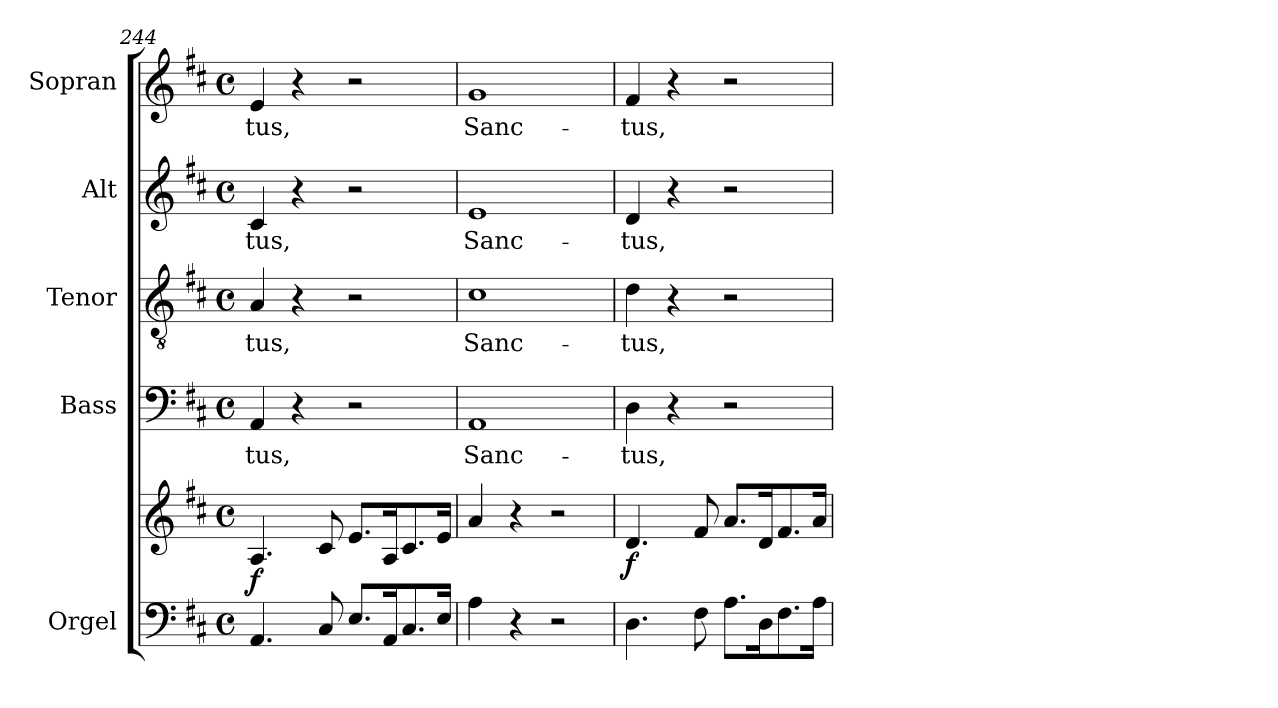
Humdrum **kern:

**kern	**kern	**dynam	**kern	**text	**kern	**text	**kern	**text	**kern	**text
*part5	*part5	*part5	*part4	*part4	*part3	*part3	*part2	*part2	*part1	*part1
*staff6	*staff5	*staff5/6	*staff4	*staff4	*staff3	*staff3	*staff2	*staff2	*staff1	*staff1
*I"Orgel	*	*	*I"Bass	*	*I"Tenor	*	*I"Alt	*	*I"Sopran	*
*I'Org.	*	*	*I'B.	*	*I'T.	*	*I'A.	*	*I'S.	*
*clefF4	*clefG2	*	*clefF4	*	*clefGv2	*	*clefG2	*	*clefG2	*
*k[f#c#]	*k[f#c#]	*	*k[f#c#]	*	*k[f#c#]	*	*k[f#c#]	*	*k[f#c#]	*
*D:	*D:	*	*D:	*	*D:	*	*D:	*	*D:	*
*M4/4	*M4/4	*	*M4/4	*	*M4/4	*	*M4/4	*	*M4/4	*
*met(c)	*met(c)	*	*met(c)	*	*met(c)	*	*met(c)	*	*met(c)	*
=244	=244	=244	=244	=244	=244	=244	=244	=244	=244	=244
!	!	!LO:DY:b	!	!LO:LY:b	!	!LO:LY:b	!	!LO:LY:b	!	!LO:LY:b
4.AA/	4.A/	f	4AA/	-tus,	4A/	-tus,	4c#/	-tus,	4e/	-tus,
.	.	.	4r	.	4r	.	4r	.	4r	.
8C#/	8c#/	.	.	.	.	.	.	.	.	.
8.E/L	8.e/L	.	2r	.	2r	.	2r	.	2r	.
16AA/k	16A/k	.	.	.	.	.	.	.	.	.
8.C#/	8.c#/	.	.	.	.	.	.	.	.	.
16E/Jk	16e/Jk	.	.	.	.	.	.	.	.	.
=245	=245	=245	=245	=245	=245	=245	=245	=245	=245	=245
!	!	!	!	!LO:LY:b	!	!LO:LY:b	!	!LO:LY:b	!	!LO:LY:b
4A\	4a/	.	1AA	Sanc-	1c#	Sanc-	1e	Sanc-	1g	Sanc-
4r	4r	.	.	.	.	.	.	.	.	.
2r	2r	.	.	.	.	.	.	.	.	.
=246	=246	=246	=246	=246	=246	=246	=246	=246	=246	=246
!	!	!LO:DY:b	!	!LO:LY:b	!	!LO:LY:b	!	!LO:LY:b	!	!LO:LY:b
4.D\	4.d/	f	4D\	-tus,	4d\	-tus,	4d/	-tus,	4f#/	-tus,
.	.	.	4r	.	4r	.	4r	.	4r	.
8F#\	8f#/	.	.	.	.	.	.	.	.	.
8.A\L	8.a/L	.	2r	.	2r	.	2r	.	2r	.
16D\k	16d/k	.	.	.	.	.	.	.	.	.
8.F#\	8.f#/	.	.	.	.	.	.	.	.	.
16A\Jk	16a/Jk	.	.	.	.	.	.	.	.	.
=	=	=	=	=	=	=	=	=	=	=
*-	*-	*-	*-	*-	*-	*-	*-	*-	*-	*-
